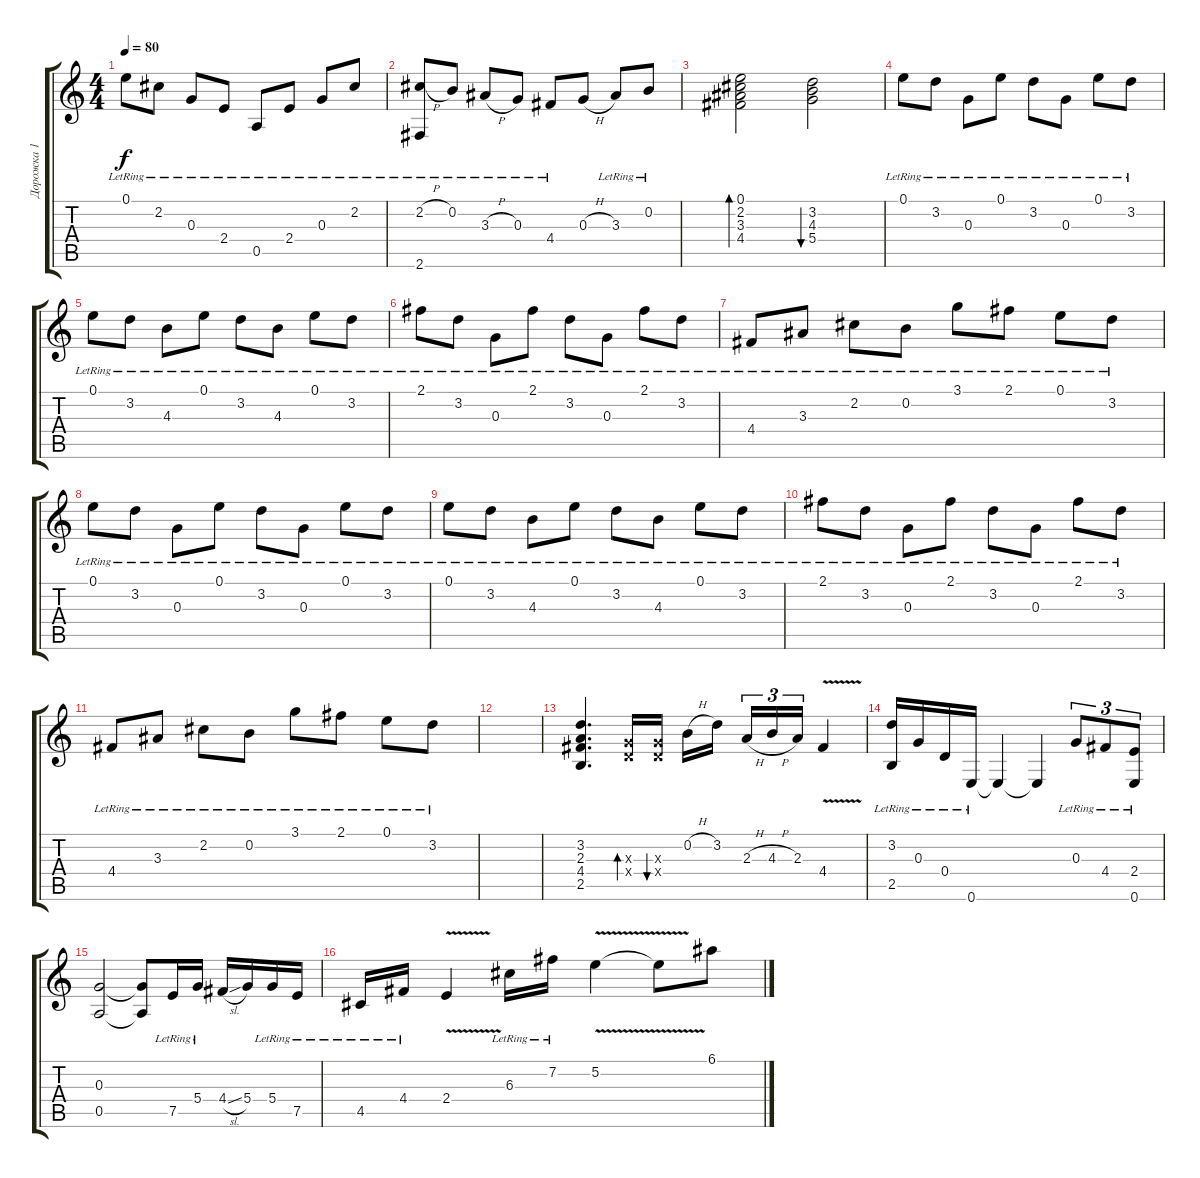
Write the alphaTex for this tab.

\track ("Дорожка 1" "Дорожка 1") {instrument acousticguitarsteel}
\staff {score tabs}
\tuning (E4 B3 G3 D3 A2 E2) {hide}
\ts (4 4)
\tempo 80
\clef g2
\ks c
0.1{lr}.8{dy f} 2.2{lr}.8 0.3{lr}.8 2.4{lr}.8 0.5{lr}.8 2.4{lr}.8 0.3{lr}.8 2.2{lr}.8 |
(2.2{h lr} 2.6{lr}).8 0.2{lr}.8 3.3{h lr}.8 0.3{lr}.8 4.4{lr}.8 0.3{h}.8 3.3{lr}.8 0.2{lr}.8 |
(0.1 2.2 3.3 4.4).2{bd 120} (3.2 4.3 5.4).2{bu 120} |
0.1{lr}.8 3.2{lr}.8 0.3{lr}.8 0.1{lr}.8 3.2{lr}.8 0.3{lr}.8 0.1{lr}.8 3.2{lr}.8 |
0.1{lr}.8 3.2{lr}.8 4.3{lr}.8 0.1{lr}.8 3.2{lr}.8 4.3{lr}.8 0.1{lr}.8 3.2{lr}.8 |
2.1{lr}.8 3.2{lr}.8 0.3{lr}.8 2.1{lr}.8 3.2{lr}.8 0.3{lr}.8 2.1{lr}.8 3.2{lr}.8 |
4.4{lr}.8 3.3{lr}.8 2.2{lr}.8 0.2{lr}.8 3.1{lr}.8 2.1{lr}.8 0.1{lr}.8 3.2{lr}.8 |
0.1{lr}.8 3.2{lr}.8 0.3{lr}.8 0.1{lr}.8 3.2{lr}.8 0.3{lr}.8 0.1{lr}.8 3.2{lr}.8 |
0.1{lr}.8 3.2{lr}.8 4.3{lr}.8 0.1{lr}.8 3.2{lr}.8 4.3{lr}.8 0.1{lr}.8 3.2{lr}.8 |
2.1{lr}.8 3.2{lr}.8 0.3{lr}.8 2.1{lr}.8 3.2{lr}.8 0.3{lr}.8 2.1{lr}.8 3.2{lr}.8 |
4.4{lr}.8 3.3{lr}.8 2.2{lr}.8 0.2{lr}.8 3.1{lr}.8 2.1{lr}.8 0.1{lr}.8 3.2{lr}.8 |
|
(3.2 2.3 4.4 2.5).4{d} (0.3{x} 0.4{x}).16{bd 60} (0.3{x} 0.4{x}).16{bu 60} 0.2{h}.16 3.2.16{beam splitsecondary} 2.3{h}.16{tu (3 2)} 4.3{h}.16{tu (3 2)} 2.3.16{tu (3 2)} 4.4{v}.4 |
(3.2{lr} 2.5{lr}).16 0.3{lr}.16 0.4{lr}.16 0.6{lr}.16 0.6{t}.4 0.6{t}.4 0.3{lr}.8{tu (3 2)} 4.4{lr}.8{tu (3 2)} (2.4{lr} 0.6{lr}).8{tu (3 2)} |
(0.3 0.5).2 (0.3{t} 0.5{t}).8 7.5{lr}.16 5.4{lr}.16 4.4{sl}.16 5.4.16 5.4{lr}.16 7.5{lr}.16 |
4.5{lr}.16 4.4{lr}.16 2.4{v}.4 6.3{lr}.16 7.2{lr}.16 5.2{v}.4 5.2{t}.8 6.1.8
